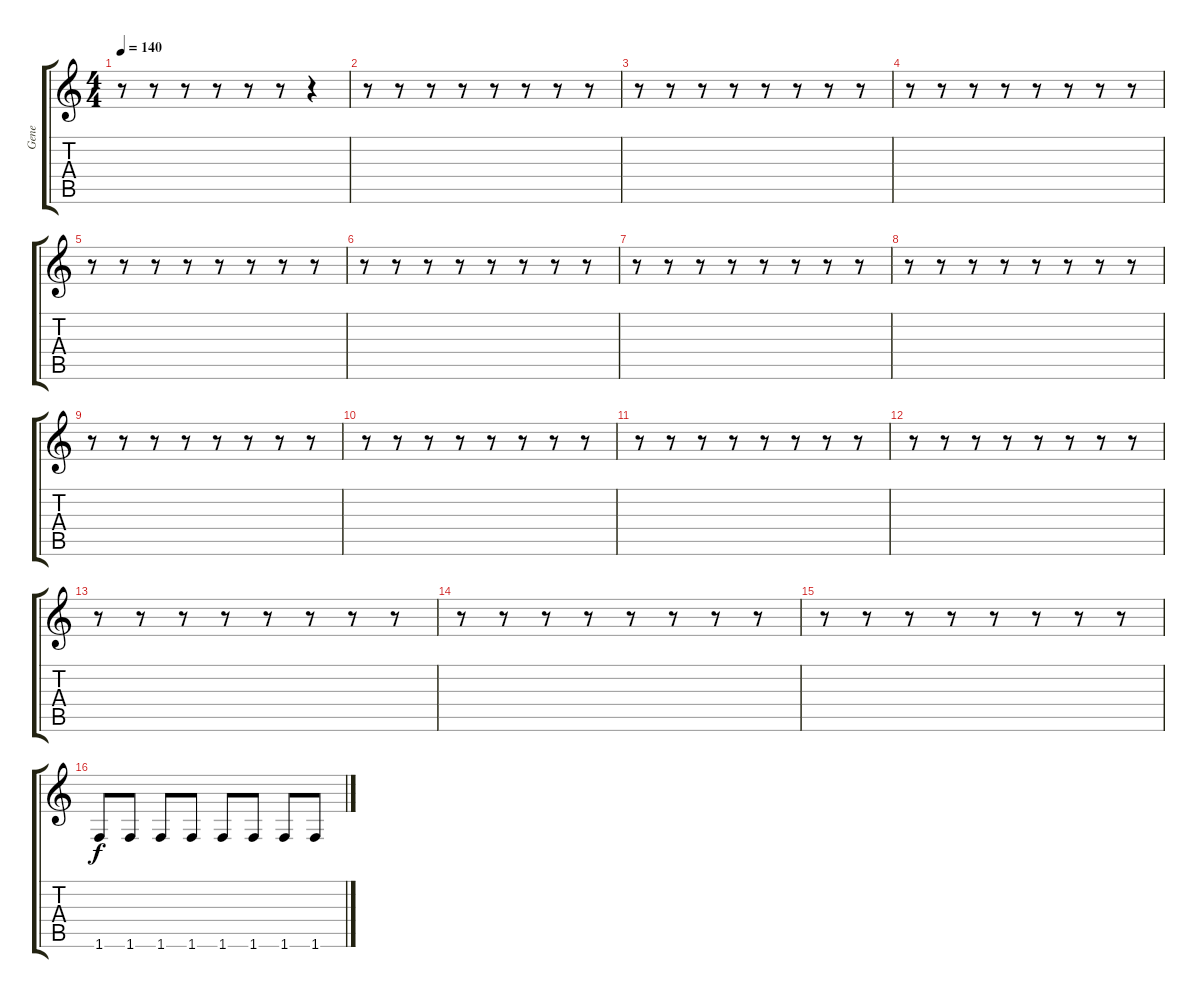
\track ("Gene" "Gene") {instrument electricbasspick}
\staff {score tabs}
\tuning (E4 B3 G3 D3 A2 E2) {hide}
\ts (4 4)
\tempo 140
\clef g2
\ks c
r.8{dy f} r.8 r.8 r.8 r.8 r.8 r.4 |
r.8 r.8 r.8 r.8 r.8 r.8 r.8 r.8 |
r.8 r.8 r.8 r.8 r.8 r.8 r.8 r.8 |
r.8 r.8 r.8 r.8 r.8 r.8 r.8 r.8 |
r.8 r.8 r.8 r.8 r.8 r.8 r.8 r.8 |
r.8 r.8 r.8 r.8 r.8 r.8 r.8 r.8 |
r.8 r.8 r.8 r.8 r.8 r.8 r.8 r.8 |
r.8 r.8 r.8 r.8 r.8 r.8 r.8 r.8 |
r.8 r.8 r.8 r.8 r.8 r.8 r.8 r.8 |
r.8 r.8 r.8 r.8 r.8 r.8 r.8 r.8 |
r.8 r.8 r.8 r.8 r.8 r.8 r.8 r.8 |
r.8 r.8 r.8 r.8 r.8 r.8 r.8 r.8 |
r.8 r.8 r.8 r.8 r.8 r.8 r.8 r.8 |
r.8 r.8 r.8 r.8 r.8 r.8 r.8 r.8 |
r.8 r.8 r.8 r.8 r.8 r.8 r.8 r.8 |
1.6.8 1.6.8 1.6.8 1.6.8 1.6.8 1.6.8 1.6.8 1.6.8
